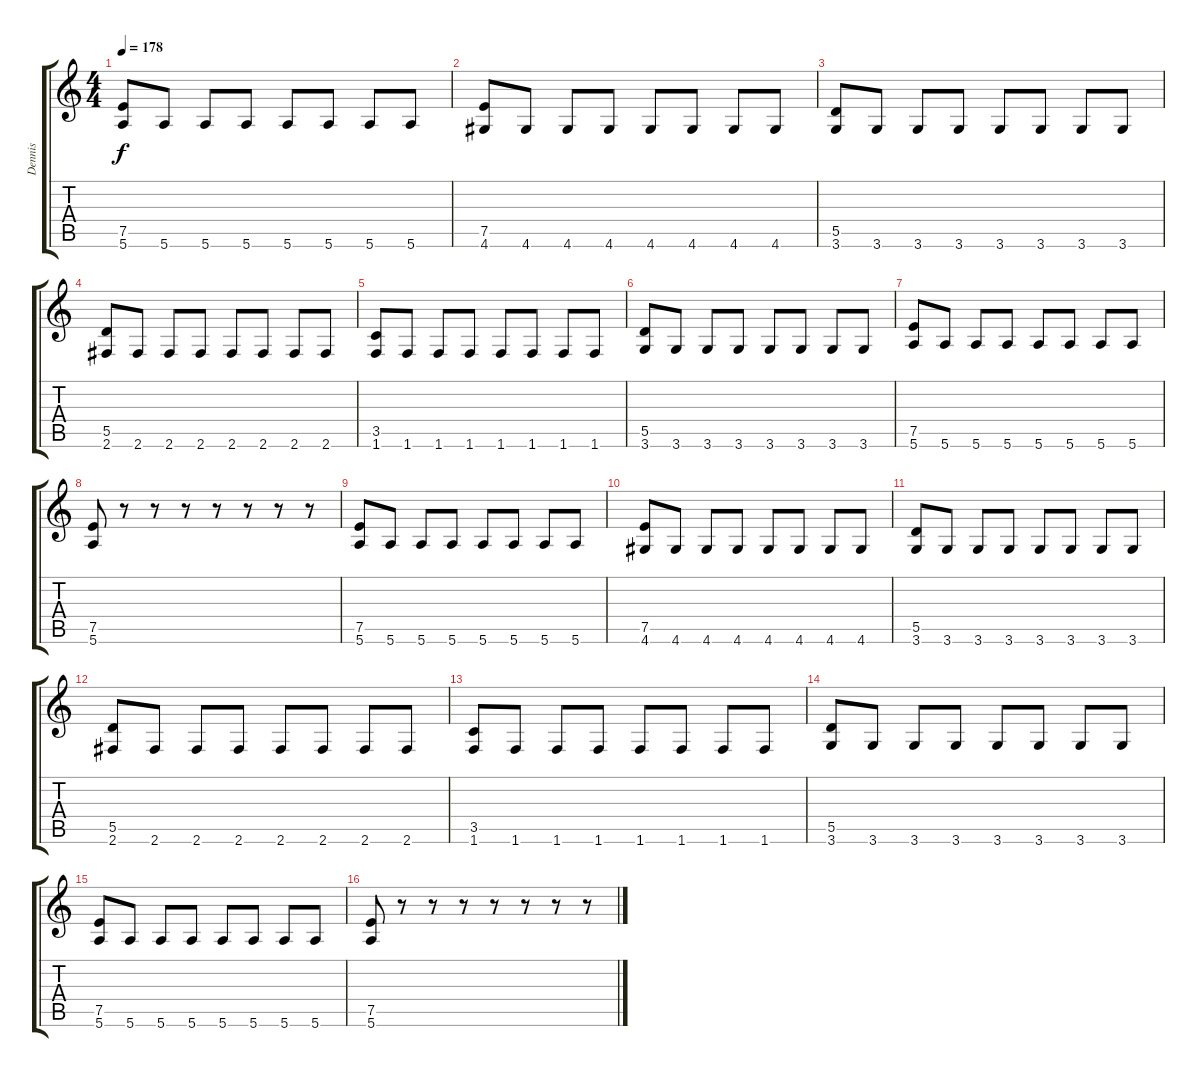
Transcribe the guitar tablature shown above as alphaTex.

\track ("Dennis" "Dennis") {instrument overdrivenguitar}
\staff {score tabs}
\tuning (E4 B3 G3 D3 A2 E2) {hide}
\ts (4 4)
\tempo 178
\clef g2
\ks c
(7.5 5.6).8{dy f} 5.6.8 5.6.8 5.6.8 5.6.8 5.6.8 5.6.8 5.6.8 |
(7.5 4.6).8 4.6.8 4.6.8 4.6.8 4.6.8 4.6.8 4.6.8 4.6.8 |
(5.5 3.6).8 3.6.8 3.6.8 3.6.8 3.6.8 3.6.8 3.6.8 3.6.8 |
(5.5 2.6).8 2.6.8 2.6.8 2.6.8 2.6.8 2.6.8 2.6.8 2.6.8 |
(3.5 1.6).8 1.6.8 1.6.8 1.6.8 1.6.8 1.6.8 1.6.8 1.6.8 |
(5.5 3.6).8 3.6.8 3.6.8 3.6.8 3.6.8 3.6.8 3.6.8 3.6.8 |
(7.5 5.6).8 5.6.8 5.6.8 5.6.8 5.6.8 5.6.8 5.6.8 5.6.8 |
(7.5 5.6).8 r.8 r.8 r.8 r.8 r.8 r.8 r.8 |
(7.5 5.6).8 5.6.8 5.6.8 5.6.8 5.6.8 5.6.8 5.6.8 5.6.8 |
(7.5 4.6).8 4.6.8 4.6.8 4.6.8 4.6.8 4.6.8 4.6.8 4.6.8 |
(5.5 3.6).8 3.6.8 3.6.8 3.6.8 3.6.8 3.6.8 3.6.8 3.6.8 |
(5.5 2.6).8 2.6.8 2.6.8 2.6.8 2.6.8 2.6.8 2.6.8 2.6.8 |
(3.5 1.6).8 1.6.8 1.6.8 1.6.8 1.6.8 1.6.8 1.6.8 1.6.8 |
(5.5 3.6).8 3.6.8 3.6.8 3.6.8 3.6.8 3.6.8 3.6.8 3.6.8 |
(7.5 5.6).8 5.6.8 5.6.8 5.6.8 5.6.8 5.6.8 5.6.8 5.6.8 |
(7.5 5.6).8 r.8 r.8 r.8 r.8 r.8 r.8 r.8
